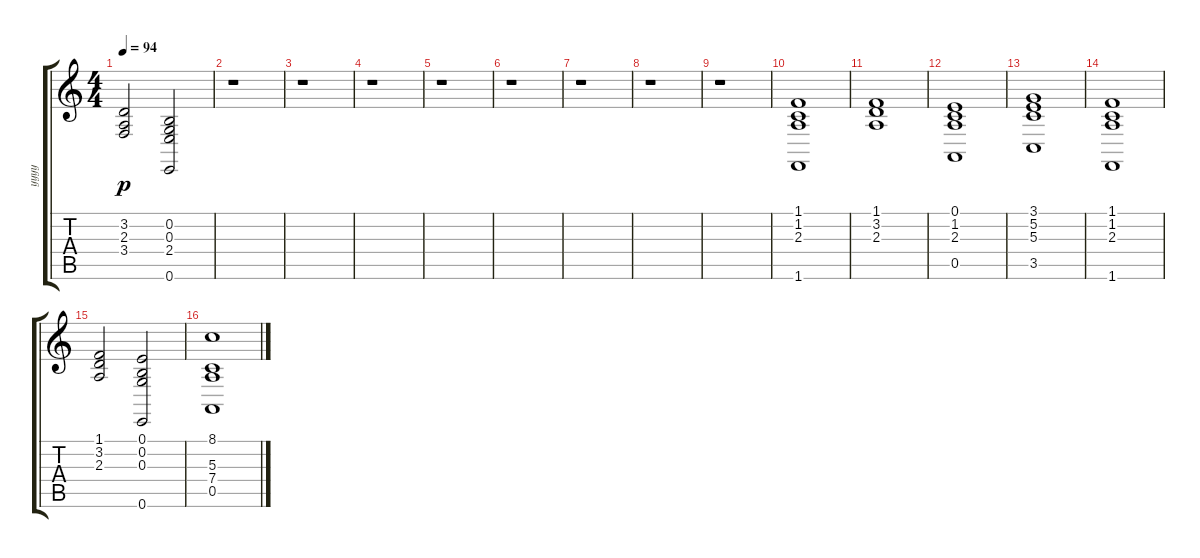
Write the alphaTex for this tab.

\track ("уууу" "уууу") {instrument stringensemble1}
\staff {score tabs}
\tuning (E4 B3 G3 D3 A2 E2) {hide}
\ts (4 4)
\tempo 94
\clef g2
\ks c
(3.2 2.3 3.4).2{dy p} (0.2 0.3 2.4 0.6).2 |
r.1 |
r.1 |
r.1 |
r.1 |
r.1 |
r.1 |
r.1 |
r.1 |
(1.1 1.2 2.3 1.6).1 |
(1.1 3.2 2.3).1 |
(0.1 1.2 2.3 0.5).1 |
(3.1 5.2 5.3 3.5).1 |
(1.1 1.2 2.3 1.6).1 |
(1.1 3.2 2.3).2 (0.1 0.2 0.3 0.6).2 |
(8.1 5.3 7.4 0.5).1
